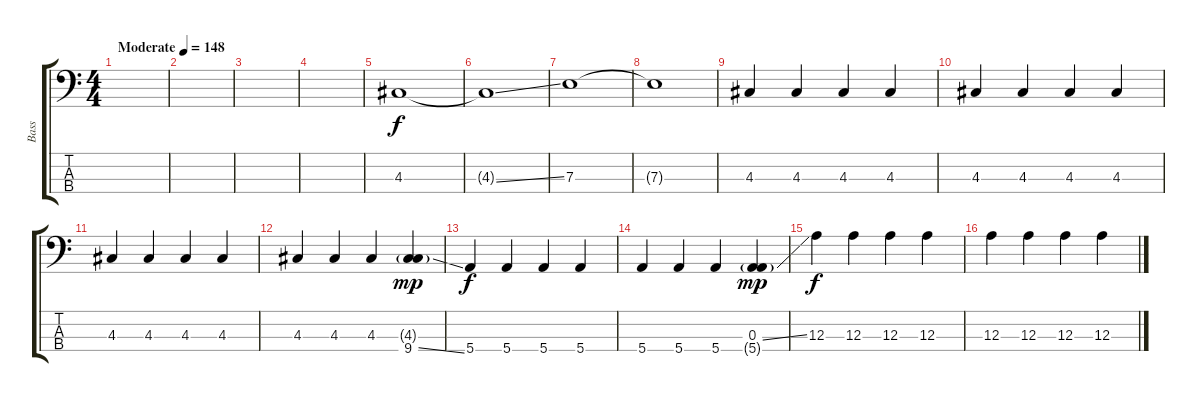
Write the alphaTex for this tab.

\track ("Bass" "Bass") {instrument electricbassfinger}
\staff {score tabs}
\tuning (G2 D2 A1 E1) {hide}
\ts (4 4)
\tempo (148 "Moderate")
\clef f4
\ks c
|
|
|
|
4.3.1 |
4.3{ss t}.1 |
7.3.1 |
7.3{t}.1 |
4.3.4 4.3.4 4.3.4 4.3.4 |
4.3.4 4.3.4 4.3.4 4.3.4 |
4.3.4 4.3.4 4.3.4 4.3.4 |
4.3.4 4.3.4 4.3.4 (4.3{g} 9.4{ss}).4{dy mp} |
5.4.4{dy f} 5.4.4 5.4.4 5.4.4 |
5.4.4 5.4.4 5.4.4 (0.3{ss} 5.4{g}).4{dy mp} |
12.3.4{dy f} 12.3.4 12.3.4 12.3.4 |
12.3.4 12.3.4 12.3.4 12.3{ss}.4
